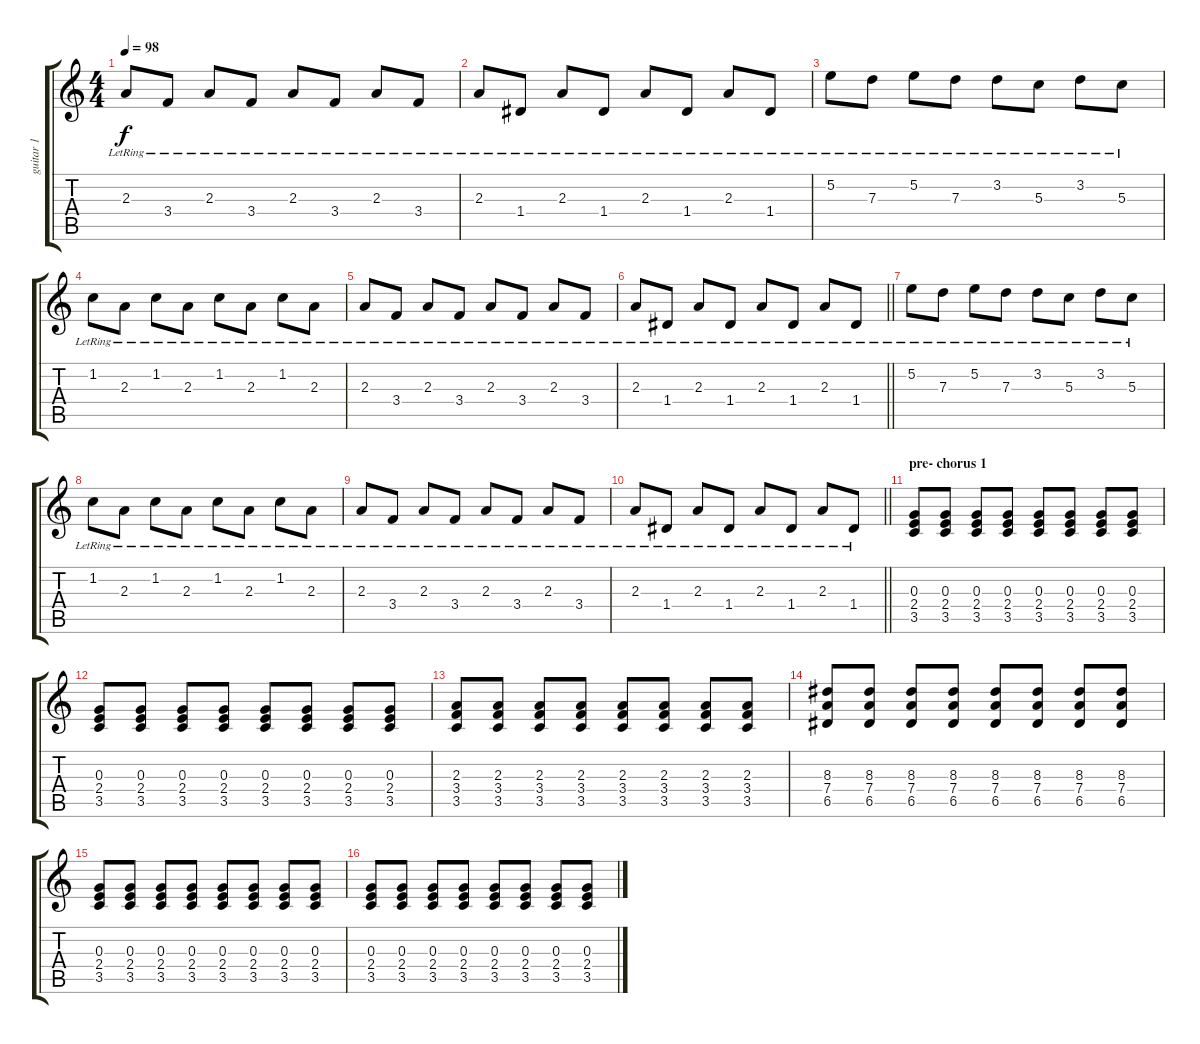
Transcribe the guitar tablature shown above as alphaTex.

\track ("guitar 1" "guitar 1") {instrument electricguitarjazz}
\staff {score tabs}
\tuning (E4 B3 G3 D3 A2 E2) {hide}
\ts (4 4)
\tempo 98
\clef g2
\ks c
2.3{lr}.8{dy f} 3.4{lr}.8 2.3{lr}.8 3.4{lr}.8 2.3{lr}.8 3.4{lr}.8 2.3{lr}.8 3.4{lr}.8 |
2.3{lr}.8 1.4{lr}.8 2.3{lr}.8 1.4{lr}.8 2.3{lr}.8 1.4{lr}.8 2.3{lr}.8 1.4{lr}.8 |
5.2{lr}.8 7.3{lr}.8 5.2{lr}.8 7.3{lr}.8 3.2{lr}.8 5.3{lr}.8 3.2{lr}.8 5.3{lr}.8 |
1.2{lr}.8 2.3{lr}.8 1.2{lr}.8 2.3{lr}.8 1.2{lr}.8 2.3{lr}.8 1.2{lr}.8 2.3{lr}.8 |
2.3{lr}.8 3.4{lr}.8 2.3{lr}.8 3.4{lr}.8 2.3{lr}.8 3.4{lr}.8 2.3{lr}.8 3.4{lr}.8 |
\barLineRight lightlight
2.3{lr}.8 1.4{lr}.8 2.3{lr}.8 1.4{lr}.8 2.3{lr}.8 1.4{lr}.8 2.3{lr}.8 1.4{lr}.8 |
5.2{lr}.8 7.3{lr}.8 5.2{lr}.8 7.3{lr}.8 3.2{lr}.8 5.3{lr}.8 3.2{lr}.8 5.3{lr}.8 |
1.2{lr}.8 2.3{lr}.8 1.2{lr}.8 2.3{lr}.8 1.2{lr}.8 2.3{lr}.8 1.2{lr}.8 2.3{lr}.8 |
2.3{lr}.8{volume 7 instrument overdrivenguitar} 3.4{lr}.8 2.3{lr}.8 3.4{lr}.8 2.3{lr}.8 3.4{lr}.8 2.3{lr}.8 3.4{lr}.8 |
\barLineRight lightlight
2.3{lr}.8 1.4{lr}.8 2.3{lr}.8 1.4{lr}.8 2.3{lr}.8 1.4{lr}.8 2.3{lr}.8 1.4{lr}.8 |
\section ("" "pre- chorus 1")
(0.3 2.4 3.5).8 (0.3 2.4 3.5).8 (0.3 2.4 3.5).8 (0.3 2.4 3.5).8 (0.3 2.4 3.5).8 (0.3 2.4 3.5).8 (0.3 2.4 3.5).8 (0.3 2.4 3.5).8 |
(0.3 2.4 3.5).8 (0.3 2.4 3.5).8 (0.3 2.4 3.5).8 (0.3 2.4 3.5).8 (0.3 2.4 3.5).8 (0.3 2.4 3.5).8 (0.3 2.4 3.5).8 (0.3 2.4 3.5).8 |
(2.3 3.4 3.5).8 (2.3 3.4 3.5).8 (2.3 3.4 3.5).8 (2.3 3.4 3.5).8 (2.3 3.4 3.5).8 (2.3 3.4 3.5).8 (2.3 3.4 3.5).8 (2.3 3.4 3.5).8 |
(8.3 7.4 6.5).8 (8.3 7.4 6.5).8 (8.3 7.4 6.5).8 (8.3 7.4 6.5).8 (8.3 7.4 6.5).8 (8.3 7.4 6.5).8 (8.3 7.4 6.5).8 (8.3 7.4 6.5).8 |
(0.3 2.4 3.5).8 (0.3 2.4 3.5).8 (0.3 2.4 3.5).8 (0.3 2.4 3.5).8 (0.3 2.4 3.5).8 (0.3 2.4 3.5).8 (0.3 2.4 3.5).8 (0.3 2.4 3.5).8 |
(0.3 2.4 3.5).8 (0.3 2.4 3.5).8 (0.3 2.4 3.5).8 (0.3 2.4 3.5).8 (0.3 2.4 3.5).8 (0.3 2.4 3.5).8 (0.3 2.4 3.5).8 (0.3 2.4 3.5).8
